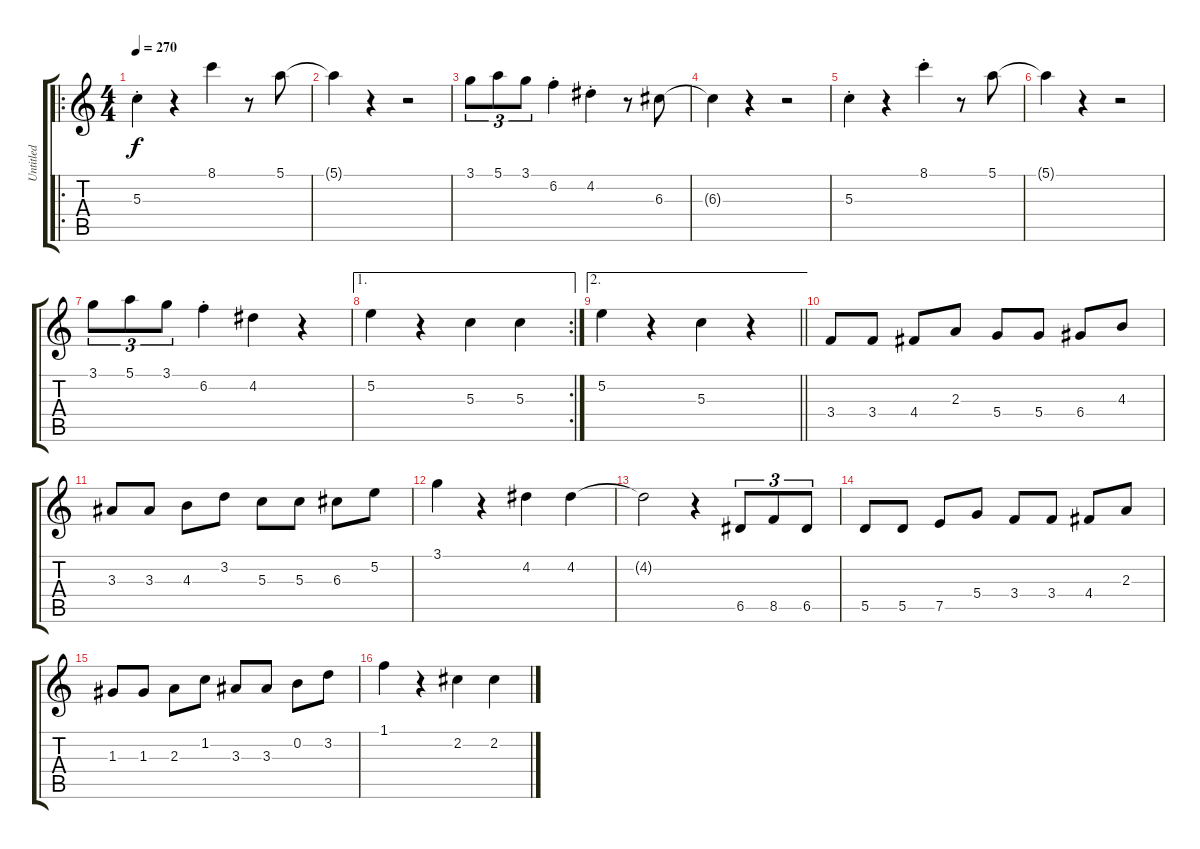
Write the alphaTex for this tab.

\track ("Untitled" "Untitled") {instrument acousticguitarnylon}
\staff {score tabs}
\tuning (E4 B3 G3 D3 A2 E2) {hide}
\ro
\ts (4 4)
\tempo 270
\clef g2
\ks c
5.3{st}.4{dy f instrument acousticguitarnylon} r.4 8.1.4 r.8 5.1.8 |
5.1{t}.4 r.4 r.2 |
3.1.8{tu (3 2)} 5.1.8{tu (3 2)} 3.1.8{tu (3 2)} 6.2{st}.4 4.2{st}.4 r.8 6.3.8 |
6.3{t}.4 r.4 r.2 |
5.3{st}.4 r.4 8.1{st}.4 r.8 5.1.8 |
5.1{t}.4 r.4 r.2 |
3.1.8{tu (3 2)} 5.1.8{tu (3 2)} 3.1.8{tu (3 2)} 6.2{st}.4 4.2.4 r.4 |
\ae 1
\rc 2
5.2.4 r.4 5.3.4 5.3.4 |
\ae 2
\barLineRight lightlight
5.2.4 r.4 5.3.4 r.4 |
3.4.8 3.4.8 4.4.8 2.3.8 5.4.8 5.4.8 6.4.8 4.3.8 |
3.3.8 3.3.8 4.3.8 3.2.8 5.3.8 5.3.8 6.3.8 5.2.8 |
3.1.4 r.4 4.2.4 4.2.4 |
4.2{t}.2 r.4 6.5.8{tu (3 2)} 8.5.8{tu (3 2)} 6.5.8{tu (3 2)} |
5.5.8 5.5.8 7.5.8 5.4.8 3.4.8 3.4.8 4.4.8 2.3.8 |
1.3.8 1.3.8 2.3.8 1.2.8 3.3.8 3.3.8 0.2.8 3.2.8 |
1.1.4 r.4 2.2.4 2.2.4
